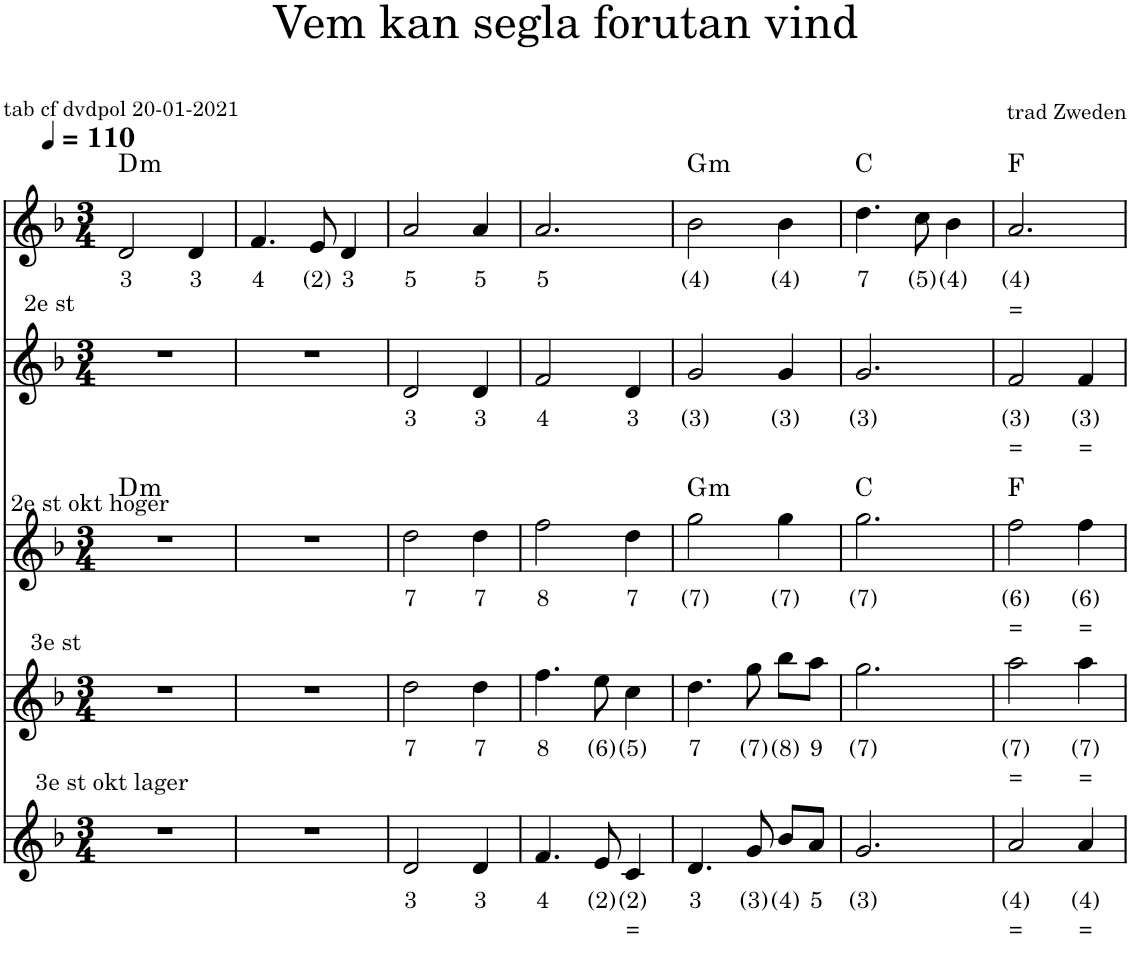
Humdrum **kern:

**kern	**text	**text	**kern	**text	**text	**kern	**text	**text	**harte	**kern	**text	**text	**kern	**text	**text	**harte
*part5	*part5	*part5	*part4	*part4	*part4	*part3	*part3	*part3	*part3	*part2	*part2	*part2	*part1	*part1	*part1	*part1
*staff5	*staff5	*staff5	*staff4	*staff4	*staff4	*staff3	*staff3	*staff3	*	*staff2	*staff2	*staff2	*staff1	*staff1	*staff1	*
*I"Viool	*	*	*I"Viool	*	*	*I"Stem	*	*	*	*I"Viool	*	*	*I"Viool	*	*	*
*clefG2	*	*	*clefG2	*	*	*clefG2	*	*	*	*clefG2	*	*	*clefG2	*	*	*
*k[b-]	*	*	*k[b-]	*	*	*k[b-]	*	*	*	*k[b-]	*	*	*k[b-]	*	*	*
*M3/4	*	*	*M3/4	*	*	*M3/4	*	*	*	*M3/4	*	*	*M3/4	*	*	*
*MM110	*	*	*MM110	*	*	*MM110	*	*	*	*MM110	*	*	*MM110	*	*	*
=1	=1	=1	=1	=1	=1	=1	=1	=1	=1	=1	=1	=1	=1	=1	=1	=1
!	!	!	!	!	!	!	!	!	!	!LO:TX:a:t=2e st	!	!	!	!	!	!
!	!	!	!	!	!	!LO:TX:a:t=2e st okt hoger	!	!	!	!	!	!	!	!	!	!
!	!	!	!LO:TX:a:t=3e st	!	!	!	!	!	!	!	!	!	!	!	!	!
!LO:TX:a:t=3e st okt lager	!	!	!	!	!	!	!	!	!	!	!	!	!	!	!	!
!	!	!	!	!	!	!	!	!	!LO:H:kt=m	!	!	!	!	!LO:LY:b	!	!LO:H:kt=m
2.r	.	.	2.r	.	.	2.r	.	.	D:min	2.r	.	.	2d/	3	.	D:min
!	!	!	!	!	!	!	!	!	!	!	!	!	!	!LO:LY:b	!	!
.	.	.	.	.	.	.	.	.	.	.	.	.	4d/	3	.	.
=2	=2	=2	=2	=2	=2	=2	=2	=2	=2	=2	=2	=2	=2	=2	=2	=2
!	!	!	!	!	!	!	!	!	!	!	!	!	!	!LO:LY:b	!	!
2.r	.	.	2.r	.	.	2.r	.	.	.	2.r	.	.	4.f/	4	.	.
!	!	!	!	!	!	!	!	!	!	!	!	!	!	!LO:LY:b	!	!
.	.	.	.	.	.	.	.	.	.	.	.	.	8e/	(2)	.	.
!	!	!	!	!	!	!	!	!	!	!	!	!	!	!LO:LY:b	!	!
.	.	.	.	.	.	.	.	.	.	.	.	.	4d/	3	.	.
=3	=3	=3	=3	=3	=3	=3	=3	=3	=3	=3	=3	=3	=3	=3	=3	=3
!	!LO:LY:b	!	!	!LO:LY:b	!	!	!LO:LY:b	!	!	!	!LO:LY:b	!	!	!LO:LY:b	!	!
2d/	3	.	2dd\	7	.	2dd\	7	.	.	2d/	3	.	2a/	5	.	.
!	!LO:LY:b	!	!	!LO:LY:b	!	!	!LO:LY:b	!	!	!	!LO:LY:b	!	!	!LO:LY:b	!	!
4d/	3	.	4dd\	7	.	4dd\	7	.	.	4d/	3	.	4a/	5	.	.
=4	=4	=4	=4	=4	=4	=4	=4	=4	=4	=4	=4	=4	=4	=4	=4	=4
!	!LO:LY:b	!	!	!LO:LY:b	!	!	!LO:LY:b	!	!	!	!LO:LY:b	!	!	!LO:LY:b	!	!
4.f/	4	.	4.ff\	8	.	2ff\	8	.	.	2f/	4	.	2.a/	5	.	.
!	!LO:LY:b	!	!	!LO:LY:b	!	!	!	!	!	!	!	!	!	!	!	!
8e/	(2)	.	8ee\	(6)	.	.	.	.	.	.	.	.	.	.	.	.
!	!LO:LY:b	!LO:LY:b	!	!LO:LY:b	!	!	!LO:LY:b	!	!	!	!LO:LY:b	!	!	!	!	!
4c/	(2)	=	4cc\	(5)	.	4dd\	7	.	.	4d/	3	.	.	.	.	.
=5	=5	=5	=5	=5	=5	=5	=5	=5	=5	=5	=5	=5	=5	=5	=5	=5
!	!LO:LY:b	!	!	!LO:LY:b	!	!	!LO:LY:b	!	!LO:H:kt=m	!	!LO:LY:b	!	!	!LO:LY:b	!	!LO:H:kt=m
4.d/	3	.	4.dd\	7	.	2gg\	(7)	.	G:min	2g/	(3)	.	2b-\	(4)	.	G:min
!	!LO:LY:b	!	!	!LO:LY:b	!	!	!	!	!	!	!	!	!	!	!	!
8g/	(3)	.	8gg\	(7)	.	.	.	.	.	.	.	.	.	.	.	.
!	!LO:LY:b	!	!	!LO:LY:b	!	!	!LO:LY:b	!	!	!	!LO:LY:b	!	!	!LO:LY:b	!	!
8b-/L	(4)	.	8bb-\L	(8)	.	4gg\	(7)	.	.	4g/	(3)	.	4b-\	(4)	.	.
!	!LO:LY:b	!	!	!LO:LY:b	!	!	!	!	!	!	!	!	!	!	!	!
8a/J	5	.	8aa\J	9	.	.	.	.	.	.	.	.	.	.	.	.
=6	=6	=6	=6	=6	=6	=6	=6	=6	=6	=6	=6	=6	=6	=6	=6	=6
!	!LO:LY:b	!	!	!LO:LY:b	!	!	!LO:LY:b	!	!	!	!LO:LY:b	!	!	!LO:LY:b	!	!
2.g/	(3)	.	2.gg\	(7)	.	2.gg\	(7)	.	C:maj	2.g/	(3)	.	4.dd\	7	.	C:maj
!	!	!	!	!	!	!	!	!	!	!	!	!	!	!LO:LY:b	!	!
.	.	.	.	.	.	.	.	.	.	.	.	.	8cc\	(5)	.	.
!	!	!	!	!	!	!	!	!	!	!	!	!	!	!LO:LY:b	!	!
.	.	.	.	.	.	.	.	.	.	.	.	.	4b-\	(4)	.	.
=7	=7	=7	=7	=7	=7	=7	=7	=7	=7	=7	=7	=7	=7	=7	=7	=7
!	!LO:LY:b	!LO:LY:b	!	!LO:LY:b	!LO:LY:b	!	!LO:LY:b	!LO:LY:b	!	!	!LO:LY:b	!LO:LY:b	!	!LO:LY:b	!LO:LY:b	!
2a/	(4)	=	2aa\	(7)	=	2ff\	(6)	=	F:maj	2f/	(3)	=	2.a/	(4)	=	F:maj
!	!LO:LY:b	!LO:LY:b	!	!LO:LY:b	!LO:LY:b	!	!LO:LY:b	!LO:LY:b	!	!	!LO:LY:b	!LO:LY:b	!	!	!	!
4a/	(4)	=	4aa\	(7)	=	4ff\	(6)	=	.	4f/	(3)	=	.	.	.	.
=	=	=	=	=	=	=	=	=	=	=	=	=	=	=	=	=
*-	*-	*-	*-	*-	*-	*-	*-	*-	*-	*-	*-	*-	*-	*-	*-	*-
